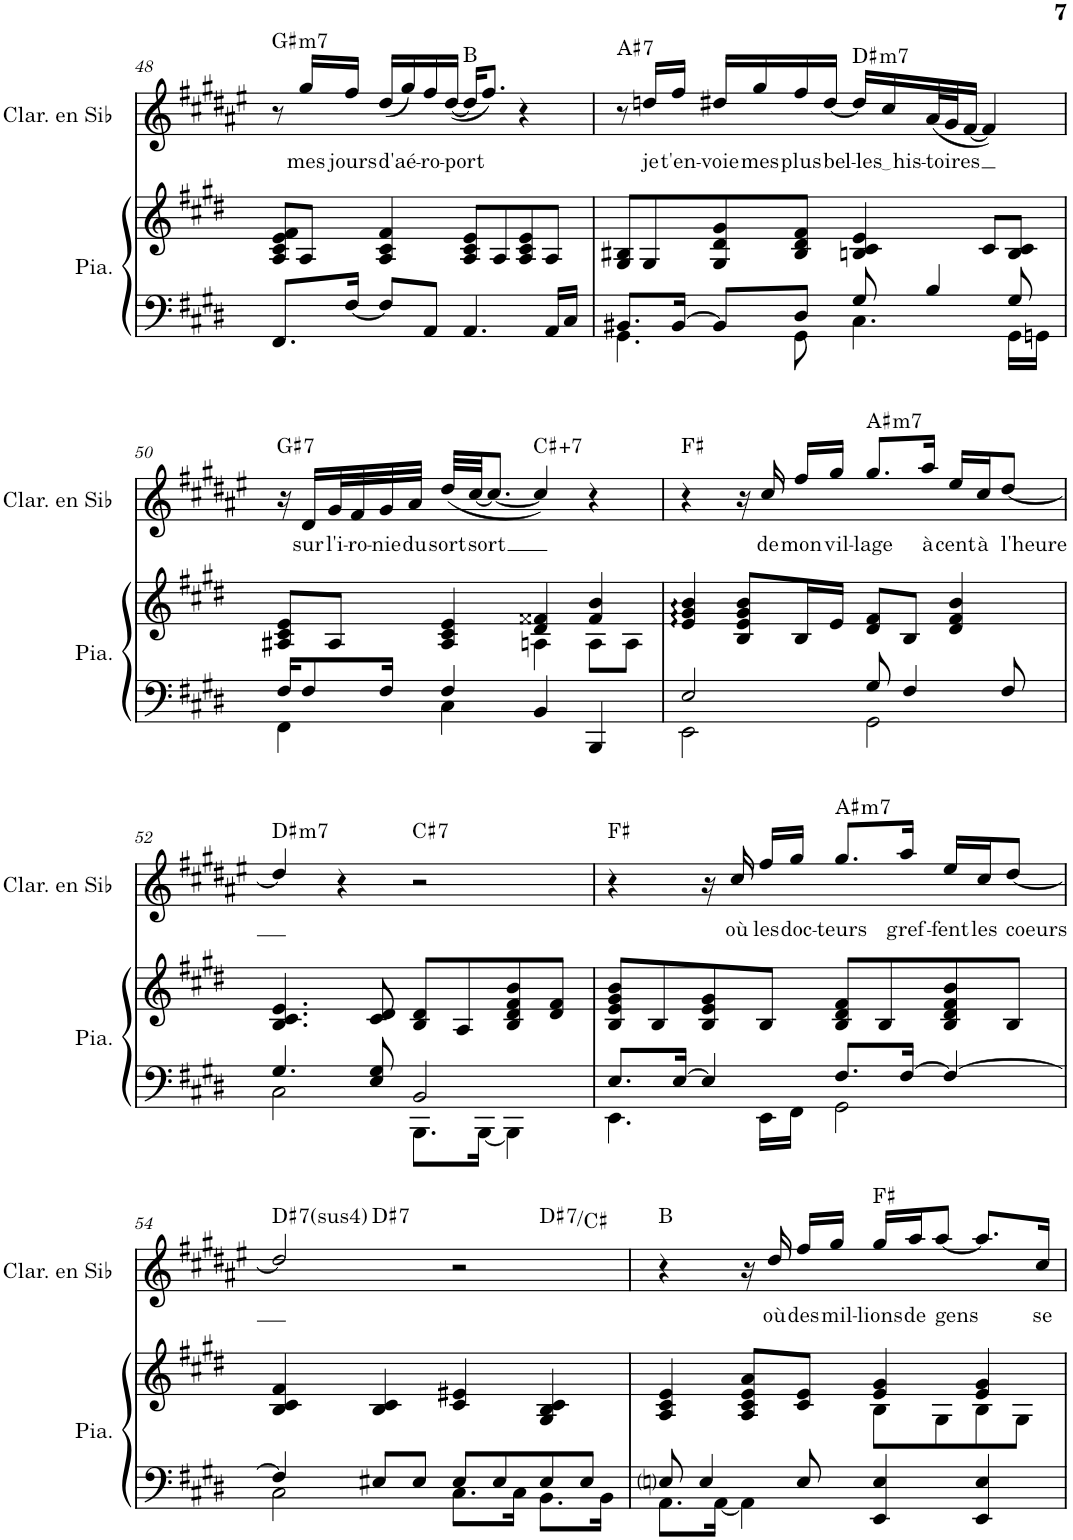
**kern	**kern	**kern	**text	**harte
*part2	*part2	*part1	*part1	*part1
*staff3	*staff2	*staff1	*staff1	*
*I"Piano	*	*I"Clarinette en Sib	*	*
*I'Pia.	*	*I'Clar. en Sib	*	*
!!LO:PB:g=z
*clefF4	*clefG2	*clefG2	*	*
*	*	*Trd1c2	*	*
*k[f#c#g#d#]	*k[f#c#g#d#]	*k[f#c#g#d#a#e#]	*	*
*M4/4	*M4/4	*M4/4	*	*
=48	=48	=48	=48	=48
!	!	!	!	!LO:H:kt=m7
8.FF#/L	8A/ 8c#/ 8e/ 8f#/L	8r	.	G#:min7
!	!	!	!LO:LY:b	!
.	8A/J	16gg#/LL	mes	.
!	!	!	!LO:LY:b	!
[16F#/Jk	.	16ff#/JJ	jours	.
!	!	!	!LO:LY:b	!
8F#/L]	4A/ 4c#/ 4f#/	(16dd#/LL	d'aé-	.
.	.	16gg#/)	.	.
!	!	!	!LO:LY:b	!
8AA/J	.	16ff#/	-ro-	.
!	!	!	!LO:LY:b	!
.	.	([16dd#/JJ	-port	.
4.AA/	8A/ 8c#/ 8e/L	16dd#/KL]	.	B:maj
.	.	8.ff#/J)	.	.
.	8A/	.	.	.
.	8A/ 8c#/ 8e/	4r	.	.
16AA/LL	8A/J	.	.	.
16C#/JJ	.	.	.	.
=49	=49	=49	=49	=49
*^	*	*	*	*
!	!	!	!	!	!LO:H:kt=7
8.BB#X/L	4.GG#\	8G#/ 8B#X/L	8r	.	A#:7
!	!	!	!	!LO:LY:b	!
.	.	8G#/	16ddn/LL	je	.
!	!	!	!	!LO:LY:b	!
[16BB#/Jk	.	.	16ff#/JJ	t'en-	.
!	!	!	!	!LO:LY:b	!
8BB#/L]	.	8G#/ 8d#/ 8g#/	16dd#X/LL	-voie	.
!	!	!	!	!LO:LY:b	!
.	.	.	16gg#/	mes	.
!	!	!	!	!LO:LY:b	!
8D#/J	8GG#\	8B#/ 8d#/ 8f#/J	16ff#/	plus	.
!	!	!	!	!LO:LY:b	!
.	.	.	[16dd#/JJ	bel-	.
!	!	!	!	!	!LO:H:kt=m7
8G#/	4.C#\	4Bn/ 4c#/ 4e/	16dd#/LL]	.	D#:min7
!	!	!	!	!LO:LY:b	!
.	.	.	16cc#/	les his	.
!	!	!	!	!LO:LY:b	!
4B/	.	.	(32a#/L	-toires	.
.	.	.	32g#/J	.	.
.	.	.	[16f#/JJ	.	.
.	.	8c#/L	4f#/])	.	.
8G#/	16GG#\LL	8B/ 8c#/J	.	.	.
.	16GGn\JJ	.	.	.	.
!!LO:LB:g=z
=50	=50	=50	=50	=50	=50
*	*	*^	*	*	*
!	!	!	!	!	!	!LO:H:kt=7
16F#/KL	4FF#\	8A#X/ 8c#/ 8e/L	2ryy	16r	.	G#:7
!	!	!	!	!	!LO:LY:b	!
8F#/	.	.	.	16d#/LL	sur	.
!	!	!	!	!	!LO:LY:b	!
.	.	8A#/J	.	32g#/L	l'i-	.
!	!	!	!	!	!LO:LY:b	!
.	.	.	.	32f#/	-ro-	.
!	!	!	!	!	!LO:LY:b	!
16F#/Jk	.	.	.	32g#/	-nie	.
!	!	!	!	!	!LO:LY:b	!
.	.	.	.	32a#/JJJ	du	.
!	!	!	!	!	!LO:LY:b	!
4F#/	4C#\	4A#/ 4c#/ 4e/	.	(32dd#/LLL	sort	.
!	!	!	!	!	!LO:LY:b	!
.	.	.	.	[32cc#/JJ	sort	.
.	.	.	.	8.cc#/J_	.	.
!	!	!	!	!	!	!LO:H:kt=7
4BB/	2ryy	4d#/ 4f##X/	4An\	4cc#/])	.	C#:aug(b7)
4BBB/	.	4f##/ 4b/	8A\L	4r	.	.
.	.	.	8A\J	.	.	.
*	*	*v	*v	*	*	*
=51	=51	=51	=51	=51	=51
2E/	2EE\	4e/ 4g#/ 4b/	4r	.	F#:maj
.	.	8B/ 8e/ 8g#/ 8b/L	16r	.	.
!	!	!	!	!LO:LY:b	!
.	.	.	16cc#/	de	.
!	!	!	!	!LO:LY:b	!
.	.	16B/L	16ff#/LL	mon	.
!	!	!	!	!LO:LY:b	!
.	.	16e/JJ	16gg#/JJ	vil-	.
!	!	!	!	!LO:LY:b	!LO:H:kt=m7
8G#/	2GG#\	8d#/ 8f#/L	8.gg#/L	-lage	A#:min7
4F#/	.	8B/J	.	.	.
!	!	!	!	!LO:LY:b	!
.	.	.	16aa#/Jk	à	.
!	!	!	!	!LO:LY:b	!
.	.	4d#/ 4f#/ 4b/	16ee#/LL	cent	.
!	!	!	!	!LO:LY:b	!
.	.	.	16cc#/J	à	.
!	!	!	!	!LO:LY:b	!
8F#/	.	.	[8dd#/J	l'heure	.
!!LO:LB:g=z
=52	=52	=52	=52	=52	=52
!	!	!	!	!	!LO:H:kt=m7
4.G#/	2C#\	4.B/ 4.c#/ 4.e/	4dd#/]	.	D#:min7
.	.	.	4r	.	.
8E/ 8G#/	.	8c#/ 8d#/	.	.	.
!	!	!	!	!	!LO:H:kt=7
2BB/	8.BBB\L	8B/ 8d#/L	2r	.	C#:7
.	.	8A/	.	.	.
.	[16BBB\Jk	.	.	.	.
.	4BBB\]	8B/ 8d#/ 8f#/ 8b/	.	.	.
.	.	8d#/ 8f#/J	.	.	.
=53	=53	=53	=53	=53	=53
8.E/L	4.EE\	8B/ 8e/ 8g#/ 8b/L	4r	.	F#:maj
.	.	8B/	.	.	.
[16E/Jk	.	.	.	.	.
4E/]	.	8B/ 8e/ 8g#/	16r	.	.
!	!	!	!	!LO:LY:b	!
.	.	.	16cc#/	où	.
!	!	!	!	!LO:LY:b	!
.	16EE\LL	8B/J	16ff#/LL	les	.
!	!	!	!	!LO:LY:b	!
.	16FF#\JJ	.	16gg#/JJ	doc-	.
!	!	!	!	!LO:LY:b	!LO:H:kt=m7
8.F#/L	2GG#\	8B/ 8d#/ 8f#/L	8.gg#/L	-teurs	A#:min7
.	.	8B/	.	.	.
!	!	!	!	!LO:LY:b	!
[16F#/Jk	.	.	16aa#/Jk	gref-	.
!	!	!	!	!LO:LY:b	!
4F#/_	.	8B/ 8d#/ 8f#/ 8b/	16ee#/LL	-fent	.
!	!	!	!	!LO:LY:b	!
.	.	.	16cc#/J	les	.
!	!	!	!	!LO:LY:b	!
.	.	8B/J	[8dd#/J	coeurs	.
!!LO:LB:g=z
=54	=54	=54	=54	=54	=54
!	!	!	!	!	!LO:H:kt=74
*	*	*	*^	*	*
*	*	*	*	*^	*	*
4F#/]	2C#\	4B/ 4c#/ 4f#/	2dd#/]	4ryy	2.ryy	.	D#:sus4(7)
!	!	!	!	!	!	!	!LO:H:kt=7
8E#X/L	.	4B/ 4c#/	.	2.ryy	.	.	D#:7
8E#/J	.	.	.	.	.	.	.
8E#/L	8.C#\L	4c#/ 4e#X/	2r	.	.	.	.
8E#/	.	.	.	.	.	.	.
.	16C#\Jk	.	.	.	.	.	.
!	!	!	!	!	!	!	!LO:H:kt=7
8E#/	8.BB\L	4G#/ 4B/ 4c#/	.	.	4ryy	.	D#:7/b7
8E#/J	.	.	.	.	.	.	.
.	16BB\Jk	.	.	.	.	.	.
*	*	*	*v	*v	*v	*	*
=55	=55	=55	=55	=55	=55
*	*	*^	*	*	*
8Eni/	8.AA\L	4A/ 4c#/ 4e/	2ryy	4r	.	B:maj
4E/	.	.	.	.	.	.
.	[16AA\Jk	.	.	.	.	.
.	4AA\]	8A/ 8c#/ 8e/ 8a/L	.	16r	.	.
!	!	!	!	!	!LO:LY:b	!
.	.	.	.	16dd#/	où	.
!	!	!	!	!	!LO:LY:b	!
8E/	.	8c#/ 8e/J	.	16ff#/LL	des	.
!	!	!	!	!	!LO:LY:b	!
.	.	.	.	16gg#/JJ	mil-	.
!	!	!	!	!	!LO:LY:b	!
4EE/ 4E/	2ryy	4e/ 4g#/	8B\L	16gg#/LL	-lions	F#:maj
!	!	!	!	!	!LO:LY:b	!
.	.	.	.	16aa#/J	de	.
!	!	!	!	!	!LO:LY:b	!
.	.	.	8G#\	[8aa#/J	gens	.
4EE/ 4E/	.	4e/ 4g#/	8B\	8.aa#/L]	.	.
.	.	.	8G#\J	.	.	.
!	!	!	!	!	!LO:LY:b	!
.	.	.	.	16cc#/Jk	se	.
*v	*v	*	*	*	*	*
*	*v	*v	*	*	*
=	=	=	=	=
*-	*-	*-	*-	*-
